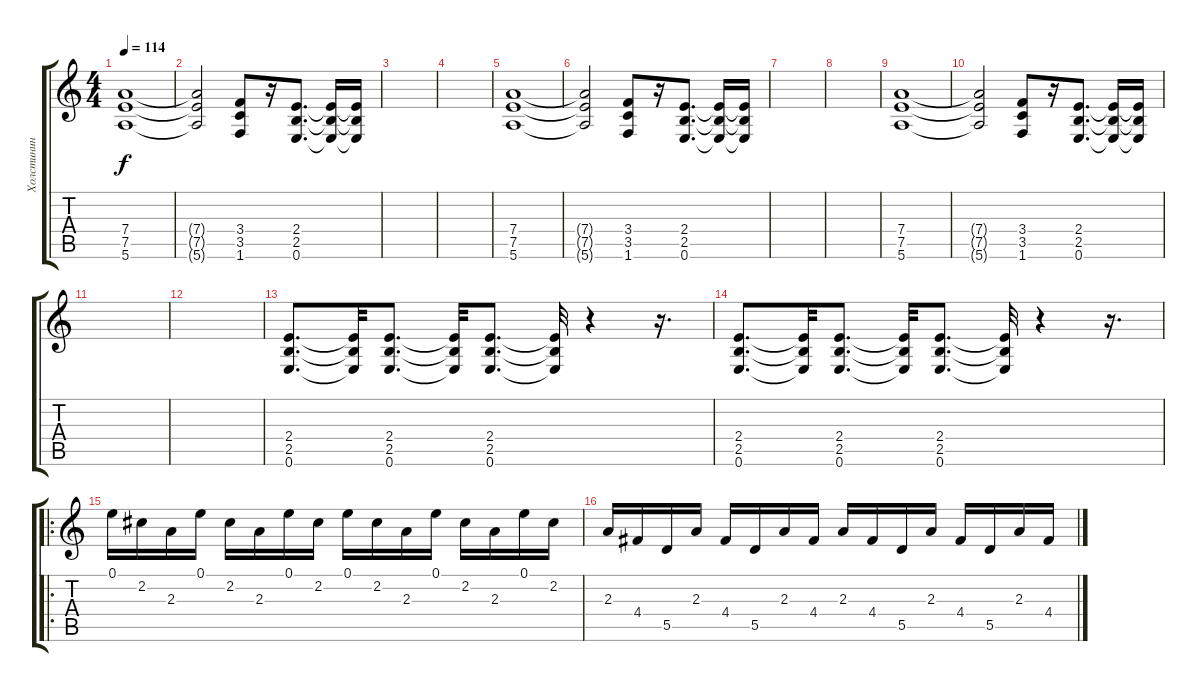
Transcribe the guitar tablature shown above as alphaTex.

\track ("Холстинин" "Холстинин") {instrument distortionguitar}
\staff {score tabs}
\tuning (E4 B3 G3 D3 A2 E2) {hide}
\ts (4 4)
\tempo 114
\clef g2
\ks c
(7.4 7.5 5.6).1{dy f} |
(7.4{t} 7.5{t} 5.6{t}).2 (3.4 3.5 1.6).8 r.16 (2.4 2.5 0.6).8{d} (2.4{t} 2.5{t} 0.6{t}).16 (2.4{t} 2.5{t} 0.6{t}).16 |
|
|
(7.4 7.5 5.6).1 |
(7.4{t} 7.5{t} 5.6{t}).2 (3.4 3.5 1.6).8 r.16 (2.4 2.5 0.6).8{d} (2.4{t} 2.5{t} 0.6{t}).16 (2.4{t} 2.5{t} 0.6{t}).16 |
|
|
(7.4 7.5 5.6).1 |
(7.4{t} 7.5{t} 5.6{t}).2 (3.4 3.5 1.6).8 r.16 (2.4 2.5 0.6).8{d} (2.4{t} 2.5{t} 0.6{t}).16 (2.4{t} 2.5{t} 0.6{t}).16 |
|
|
(2.4 2.5 0.6).8{d} (2.4{t} 2.5{t} 0.6{t}).32 (2.4 2.5 0.6).8{d} (2.4{t} 2.5{t} 0.6{t}).32 (2.4 2.5 0.6).8{d} (2.4{t} 2.5{t} 0.6{t}).32 r.4 r.16{d} |
(2.4 2.5 0.6).8{d} (2.4{t} 2.5{t} 0.6{t}).32 (2.4 2.5 0.6).8{d} (2.4{t} 2.5{t} 0.6{t}).32 (2.4 2.5 0.6).8{d} (2.4{t} 2.5{t} 0.6{t}).32 r.4 r.16{d} |
\ro
0.1.16 2.2.16 2.3.16 0.1.16 2.2.16 2.3.16 0.1.16 2.2.16 0.1.16 2.2.16 2.3.16 0.1.16 2.2.16 2.3.16 0.1.16 2.2.16 |
2.3.16 4.4.16 5.5.16 2.3.16 4.4.16 5.5.16 2.3.16 4.4.16 2.3.16 4.4.16 5.5.16 2.3.16 4.4.16 5.5.16 2.3.16 4.4.16
